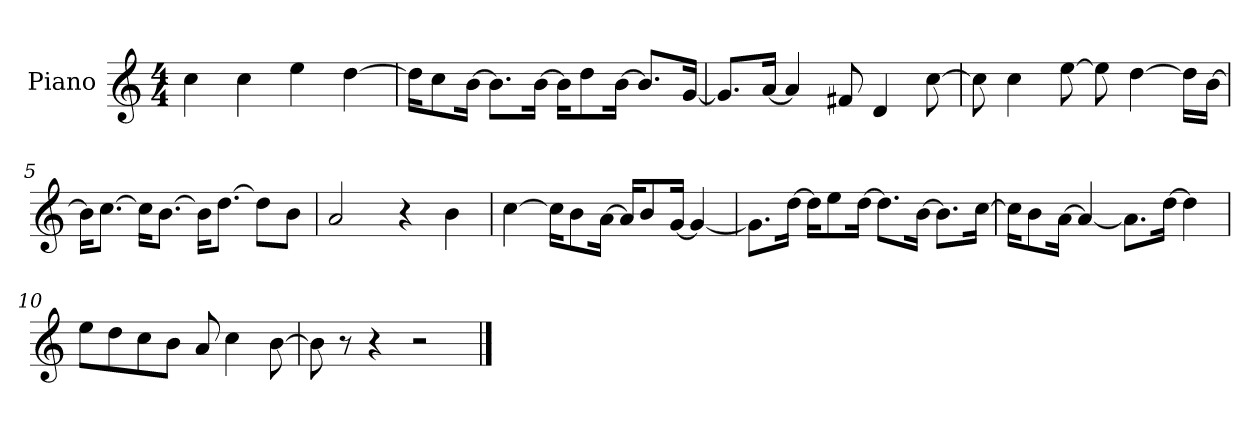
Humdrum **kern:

**kern
*part1
*staff1
*I"Piano
*I'P-no
*clefG2
*k[]
*M4/4
*MM90
=1
4cc\
4cc\
4ee\
[4dd\
=2
16dd\KL]
8cc\
[16b\Jk
8.b\L]
[16b\Jk
16b\KL]
8dd\
[16b\Jk
8.b/L]
[16g/Jk
=3
8.g/L]
[16a/Jk
4a/]
8f#X/
4d/
[8cc\
=4
8cc\]
4cc\
[8ee\
8ee\]
[4dd\
16dd\LL]
[16b\JJ
=5
16b\KL]
[8.cc\J
16cc\KL]
[8.b\J
16b\KL]
[8.dd\J
8dd\L]
8b\J
!!LO:LB:g=z
=6
2a/
4r
4b\
=7
[4cc\
16cc\KL]
8b\
[16a\Jk
16a/KL]
8b/
[16g/Jk
4g/_
=8
8.g\L]
[16dd\Jk
16dd\KL]
8ee\
[16dd\Jk
8.dd\L]
[16b\Jk
8.b\L]
[16cc\Jk
=9
16cc\KL]
8b\
[16a\Jk
4a/_
8.a\L]
[16dd\Jk
4dd\]
=10
8ee\L
8dd\
8cc\
8b\J
8a/
4cc\
[8b\
=11
8b\]
8r
4r
2r
==
*-
